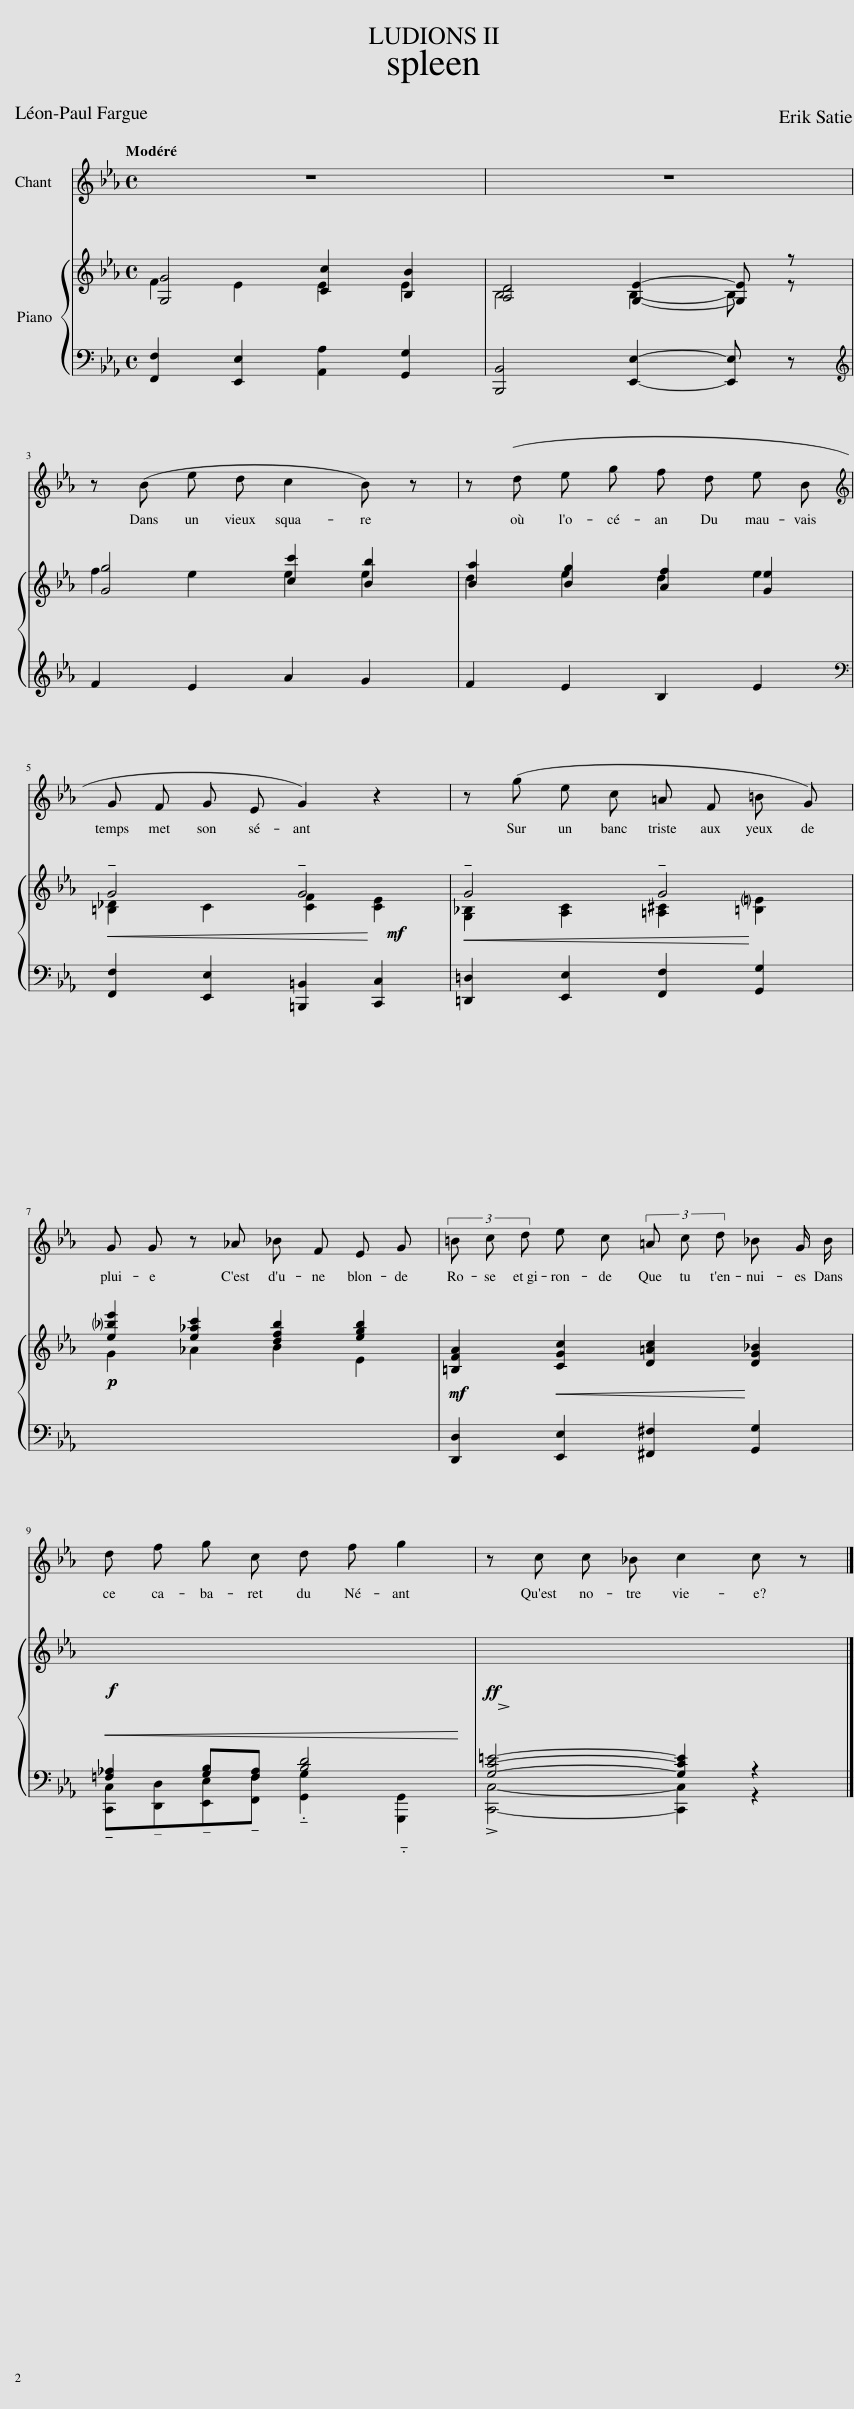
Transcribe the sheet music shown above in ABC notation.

X:1
%%score 1 { ( 2 3 ) | ( 4 5 ) }
L:1/8
Q:1/4=70
M:4/4
I:linebreak $
K:Eb
V:1 treble
V:2 treble
V:3 treble
V:4 bass
V:5 bass
V:1
 z8 | z8 |$ z (B e d c2 B) z | z (d e g f d e B |$[K:treble] G F G E G2) z2 | %5
 z (g e c =A F =B G) |$ G G z _A _B F E G | (3=B c d e c (3=A c d _B G/ B/ |$ d f g c d f g2 | z c c _B c2 c z |] %10
V:2
 [G,G]4 [Cc]2 [B,B]2 | [A,D]4 [G,E]2- [G,E] z |$ [Gg]4 [cc']2 [Bb]2 | [Ba]2 [Bg]2 [Af]2 [Ge]2 |$!<(! !tenuto!G4 !tenuto!G4!<)! | %5
!<(! !tenuto!G4 !tenuto!G4!<)! |$!p! [e!courtesy!_be']2 [e_ac']2 [dfb]2 [egb]2 | [=B,FA]2!<(! [CGc]2 [D=Ac]2!<)! [DG_B]2 |$!f! x8 |!ff! x8 |] %10
V:3
 F2 E2 E2 E2 | B,4 B,2- B, z |$ f2 e2 e2 e2 | d2 e2 d2 e2 |$ [=B,_D]2 C2 [CF]2 [CE]2 | %5
 [G,_B,]2 [A,C]2 [=A,^C]2 [=B,!courtesy!=E]2 |$ G2 _A2 B2 E2 | x8 |$ x8 | x8 |] %10
V:4
 [F,,F,]2 [E,,E,]2 [A,,A,]2 [G,,G,]2 | [B,,,B,,]4 [E,,E,]2- [E,,E,] z |$[K:treble] F2 E2 A2 G2 | F2 E2 B,2 E2 |$[K:bass] [F,,F,]2 [E,,E,]2 [=B,,,=B,,]2!mf! [C,,C,]2 | %5
 [=D,,=D,]2 [E,,E,]2 [F,,F,]2 [G,,G,]2 |$ x8 |!mf! [D,,D,]2 [E,,E,]2 [^F,,^F,]2 [G,,G,]2 |$!<(! [=F,_A,]2 [G,B,][F,A,] [B,D]4!<)! | !>![G,C=E]4- [G,CE]2 z2 |] %10
V:5
 x8 | x8 |$[K:treble] x8 | x8 |$[K:bass] x8 | %5
 x8 |$ x8 | x8 |$ !tenuto![C,,C,]!tenuto![D,,D,]!tenuto![E,,E,]!tenuto![F,,F,] !tenuto!.[G,,G,]2 !tenuto!.[G,,,G,,]2 | !>![C,,C,]4- [C,,C,]2 z2 |] %10
